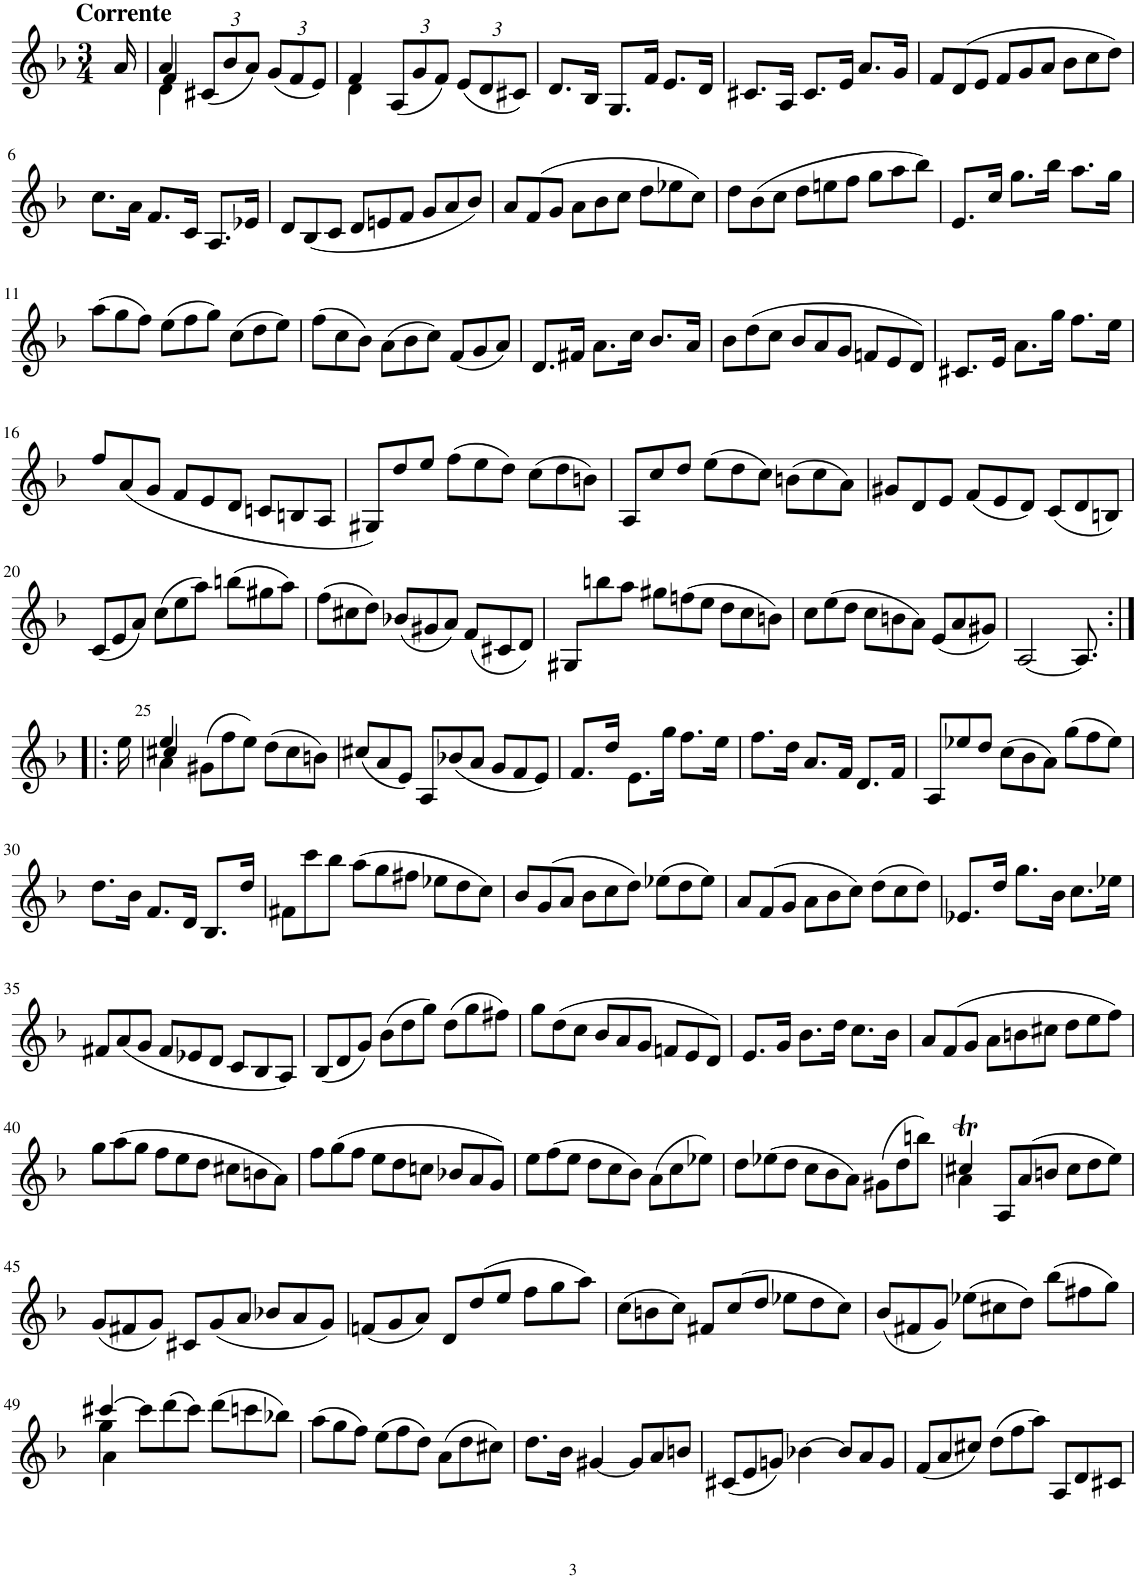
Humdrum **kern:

**kern
*part1
*staff1
*I"Violin
*I'Vln.
!!LO:PB:g=z
*clefG2
*k[b-]
*M3/4
=
!LO:TX:a:B:t=Corrente
16a/
=1
*^
*	*^
4a/	4d\	4f/
*Xbrackettup	*	*
(<12c#X/L	2ryy	2ryy
12b-/	.	.
12a/J)	.	.
(<12g/L	.	.
12f/	.	.
12e/J)	.	.
*	*v	*v
=2	=2
4f/	4d\
(<12A/L	2ryy
12g/	.
12f/J)	.
(<12e/L	.
12d/	.
12c#X/J)	.
*v	*v
=3
8.d/L
16B-/Jk
8.G/L
16f/Jk
8.e/L
16d/Jk
=4
8.c#X/L
16A/Jk
8.c#/L
16e/Jk
8.a/L
16g/Jk
=5
*Xtuplet
12f/L
(12d/
12e/J
12f/L
12g/
12a/J
12b-\L
12cc\
12dd\J)
!!LO:LB:g=z
=6
8.cc\L
16a\Jk
8.f/L
16c/Jk
8.A/L
16e-X/Jk
=7
12d/L
(12B-/
12c/J
12d/L
12en/
12f/J
12g/L
12a/
12b-/J)
=8
12a/L
(12f/
12g/J
12a\L
12b-\
12cc\J
12dd\L
12ee-X\
12cc\J)
=9
12dd\L
(12b-\
12cc\J
12dd\L
12een\
12ff\J
12gg\L
12aa\
12bb-\J)
=10
8.e/L
16cc/Jk
8.gg\L
16bb-\Jk
8.aa\L
16gg\Jk
!!LO:LB:g=z
=11
(12aa\L
12gg\
12ff\J)
(12ee\L
12ff\
12gg\J)
(12cc\L
12dd\
12ee\J)
=12
(12ff\L
12cc\
12b-\J)
(12a\L
12b-\
12cc\J)
(12f/L
12g/
12a/J)
=13
8.d/L
16f#X/Jk
8.a\L
16cc\Jk
8.b-/L
16a/Jk
=14
12b-\L
(12dd\
12cc\J
12b-/L
12a/
12g/J
12fn/L
12e/
12d/J)
=15
8.c#X/L
16e/Jk
8.a\L
16gg\Jk
8.ff\L
16ee\Jk
!!LO:LB:g=z
=16
12ff/L
(12a/
12g/J
12f/L
12e/
12d/J
12cn/L
12Bn/
12A/J
=17
12G#X/L)
12dd/
12ee/J
(12ff\L
12ee\
12dd\J)
(12cc\L
12dd\
12bn\J)
=18
12A/L
12cc/
12dd/J
(12ee\L
12dd\
12cc\J)
(12bn\L
12cc\
12a\J)
=19
12g#X/L
12d/
12e/J
(12f/L
12e/
12d/J)
(12c/L
12d/
12Bn/J)
!!LO:LB:g=z
=20
(12c/L
12e/
12a/J)
(12cc\L
12ee\
12aa\J)
(12bbn\L
12gg#X\
12aa\J)
=21
(12ff\L
12cc#X\
12dd\J)
(12b-X/L
12g#X/
12a/J)
(12f/L
12c#X/
12d/J)
=22
12G#X/L
12bbn\
12aa\J
12gg#X\L
(12ffn\
12ee\J
12dd\L
12cc\
12bn\J)
=23
12cc\L
(12ee\
12dd\J
12cc\L
12bn\
12a\J)
(12e/L
12a/
12g#X/J)
=24
[2A/
8.A/]
!!LO:LB:g=z
=24X1:|!|:
16ee\
=25
*^
*	*^
4ee/	4a\	4cc#X/
(>12g#X\L	2ryy	2ryy
12ff\	.	.
12ee\J)	.	.
(>12dd\L	.	.
12cc#\	.	.
12bn\J)	.	.
*v	*v	*v
=26
(12cc#X/L
12a/
12e/J)
12A/L
(12b-X/
12a/J
12g/L
12f/
12e/J)
=27
8.f/L
16dd/Jk
8.e\L
16gg\Jk
8.ff\L
16ee\Jk
=28
8.ff\L
16dd\Jk
8.a/L
16f/Jk
8.d/L
16f/Jk
=29
12A/L
12ee-X/
12dd/J
(12cc\L
12b-\
12a\J)
(12gg\L
12ff\
12ee-\J)
!!LO:LB:g=z
=30
8.dd\L
16b-\Jk
8.f/L
16d/Jk
8.B-/L
16dd/Jk
=31
12f#X\L
12ccc\
12bb-\J
(12aa\L
12gg\
12ff#X\J
12ee-X\L
12dd\
12cc\J)
=32
12b-/L
(12g/
12a/J
12b-\L
12cc\
12dd\J)
(12ee-X\L
12dd\
12ee-\J)
=33
12a/L
(12f/
12g/J
12a\L
12b-\
12cc\J)
(12dd\L
12cc\
12dd\J)
=34
8.e-X/L
16dd/Jk
8.gg\L
16b-\Jk
8.cc\L
16ee-X\Jk
!!LO:LB:g=z
=35
12f#X/L
(12a/
12g/J
12f#/L
12e-X/
12d/J
12c/L
12B-/
12A/J)
=36
(12B-/L
12d/
12g/J)
(12b-\L
12dd\
12gg\J)
(12dd\L
12gg\
12ff#X\J)
=37
12gg\L
(12dd\
12cc\J
12b-/L
12a/
12g/J
12fn/L
12e/
12d/J)
=38
8.e/L
16g/Jk
8.b-\L
16dd\Jk
8.cc\L
16b-\Jk
=39
12a/L
(12f/
12g/J
12a\L
12bn\
12cc#X\J
12dd\L
12ee\
12ff\J)
!!LO:LB:g=z
=40
12gg\L
(12aa\
12gg\J
12ff\L
12ee\
12dd\J
12cc#X\L
12bn\
12a\J)
=41
12ff\L
(12gg\
12ff\J
12ee\L
12dd\
12ccn\J
12b-X/L
12a/
12g/J)
=42
12ee\L
(12ff\
12ee\J
12dd\L
12cc\
12b-\J)
(12a\L
12cc\
12ee-X\J)
=43
12dd\L
(12ee-X\
12dd\J
12cc\L
12b-\
12a\J)
(12g#X\L
12dd\
12bbn\J)
=44
*^
4cc#Xt/	4a\
12A/L	4ryy
(12a/	.
12bn/J	.
12cc#\L	4ryy
12dd\	.
12ee\J)	.
*v	*v
!!LO:LB:g=z
=45
(12g/L
12f#X/
12g/J)
12c#X/L
(12g/
12a/J
12b-X/L
12a/
12g/J)
=46
(12fn/L
12g/
12a/J)
12d/L
(12dd/
12ee/J
12ff\L
12gg\
12aa\J)
=47
(12cc\L
12bn\
12cc\J)
12f#X/L
(12cc/
12dd/J
12ee-X\L
12dd\
12cc\J)
=48
(12b-/L
12f#X/
12g/J)
(12ee-X\L
12cc#X\
12dd\J)
(12bb-\L
12ff#X\
12gg\J)
!!LO:LB:g=z
=49
*^
*	*^
[4ccc#X/	4a\	4gg\
12ccc#\L]	2ryy	2ryy
(>12ddd\	.	.
12ccc#\J)	.	.
(>12ddd\L	.	.
12cccn\	.	.
12bb-X\J)	.	.
*v	*v	*v
=50
(12aa\L
12gg\
12ff\J)
(12ee\L
12ff\
12dd\J)
(12a\L
12dd\
12cc#X\J)
=51
8.dd\L
16b-\Jk
[4g#X/
12g#/L]
12a/
12bn/J
=52
(12c#X/L
12e/
12gn/J)
[4b-X\
12b-/L]
12a/
12g/J
=53
(12f/L
12a/
12cc#X/J)
(12dd\L
12ff\
12aa\J)
12A/L
12d/
12c#X/J
=
*-
